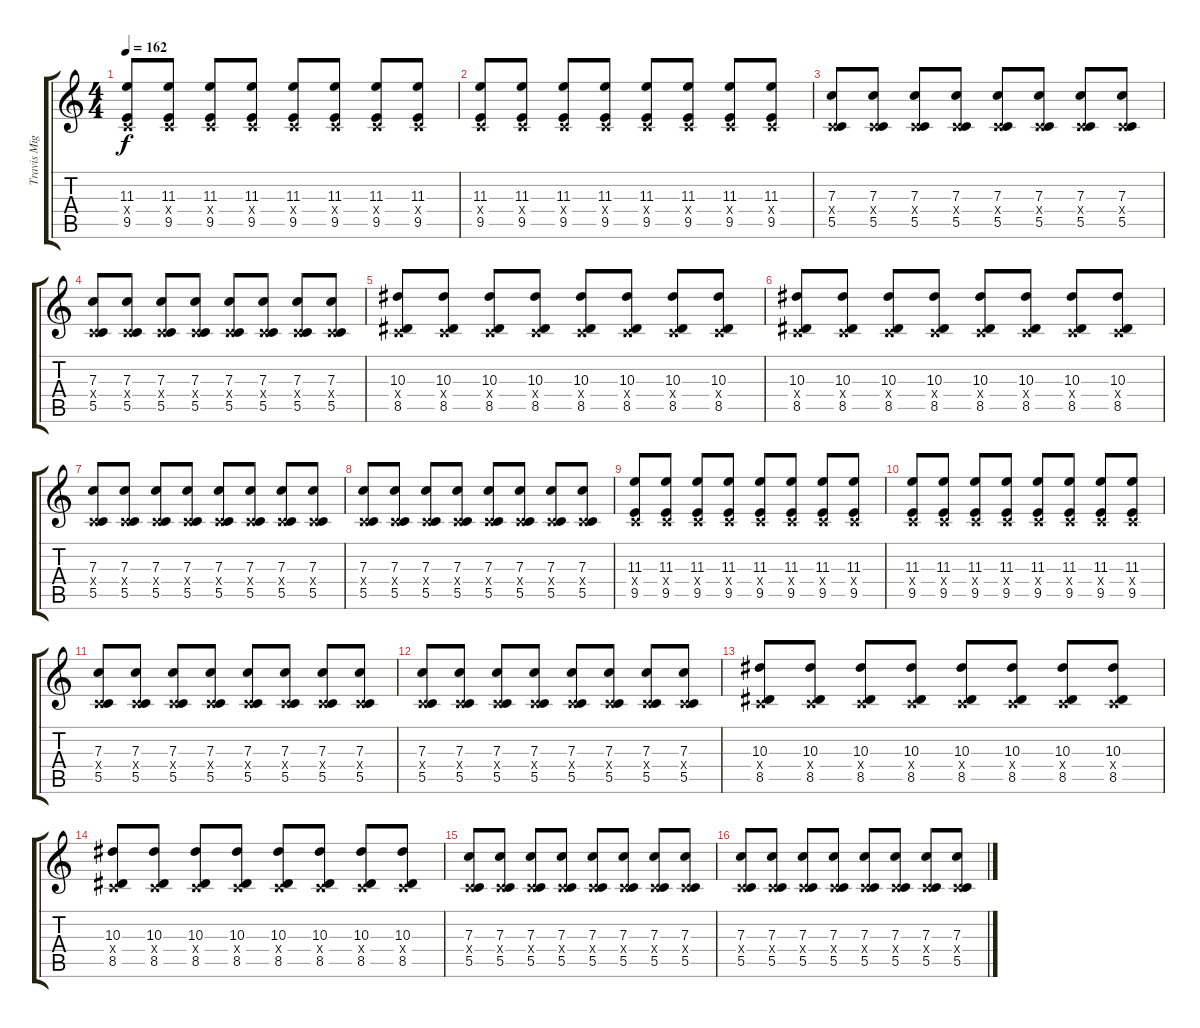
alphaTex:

\track ("Travis Miguel" "Travis Mig") {instrument distortionguitar}
\staff {score tabs}
\tuning (D4 A3 F3 C3 G2 C2) {hide}
\ts (4 4)
\tempo 162
\clef g2
\ks c
(11.3 0.4{x} 9.5).8{dy f} (11.3 0.4{x} 9.5).8 (11.3 0.4{x} 9.5).8 (11.3 0.4{x} 9.5).8 (11.3 0.4{x} 9.5).8 (11.3 0.4{x} 9.5).8 (11.3 0.4{x} 9.5).8 (11.3 0.4{x} 9.5).8 |
(11.3 0.4{x} 9.5).8 (11.3 0.4{x} 9.5).8 (11.3 0.4{x} 9.5).8 (11.3 0.4{x} 9.5).8 (11.3 0.4{x} 9.5).8 (11.3 0.4{x} 9.5).8 (11.3 0.4{x} 9.5).8 (11.3 0.4{x} 9.5).8 |
(7.3 0.4{x} 5.5).8 (7.3 0.4{x} 5.5).8 (7.3 0.4{x} 5.5).8 (7.3 0.4{x} 5.5).8 (7.3 0.4{x} 5.5).8 (7.3 0.4{x} 5.5).8 (7.3 0.4{x} 5.5).8 (7.3 0.4{x} 5.5).8 |
(7.3 0.4{x} 5.5).8 (7.3 0.4{x} 5.5).8 (7.3 0.4{x} 5.5).8 (7.3 0.4{x} 5.5).8 (7.3 0.4{x} 5.5).8 (7.3 0.4{x} 5.5).8 (7.3 0.4{x} 5.5).8 (7.3 0.4{x} 5.5).8 |
(10.3 0.4{x} 8.5).8 (10.3 0.4{x} 8.5).8 (10.3 0.4{x} 8.5).8 (10.3 0.4{x} 8.5).8 (10.3 0.4{x} 8.5).8 (10.3 0.4{x} 8.5).8 (10.3 0.4{x} 8.5).8 (10.3 0.4{x} 8.5).8 |
(10.3 0.4{x} 8.5).8 (10.3 0.4{x} 8.5).8 (10.3 0.4{x} 8.5).8 (10.3 0.4{x} 8.5).8 (10.3 0.4{x} 8.5).8 (10.3 0.4{x} 8.5).8 (10.3 0.4{x} 8.5).8 (10.3 0.4{x} 8.5).8 |
(7.3 0.4{x} 5.5).8 (7.3 0.4{x} 5.5).8 (7.3 0.4{x} 5.5).8 (7.3 0.4{x} 5.5).8 (7.3 0.4{x} 5.5).8 (7.3 0.4{x} 5.5).8 (7.3 0.4{x} 5.5).8 (7.3 0.4{x} 5.5).8 |
(7.3 0.4{x} 5.5).8 (7.3 0.4{x} 5.5).8 (7.3 0.4{x} 5.5).8 (7.3 0.4{x} 5.5).8 (7.3 0.4{x} 5.5).8 (7.3 0.4{x} 5.5).8 (7.3 0.4{x} 5.5).8 (7.3 0.4{x} 5.5).8 |
(11.3 0.4{x} 9.5).8 (11.3 0.4{x} 9.5).8 (11.3 0.4{x} 9.5).8 (11.3 0.4{x} 9.5).8 (11.3 0.4{x} 9.5).8 (11.3 0.4{x} 9.5).8 (11.3 0.4{x} 9.5).8 (11.3 0.4{x} 9.5).8 |
(11.3 0.4{x} 9.5).8 (11.3 0.4{x} 9.5).8 (11.3 0.4{x} 9.5).8 (11.3 0.4{x} 9.5).8 (11.3 0.4{x} 9.5).8 (11.3 0.4{x} 9.5).8 (11.3 0.4{x} 9.5).8 (11.3 0.4{x} 9.5).8 |
(7.3 0.4{x} 5.5).8 (7.3 0.4{x} 5.5).8 (7.3 0.4{x} 5.5).8 (7.3 0.4{x} 5.5).8 (7.3 0.4{x} 5.5).8 (7.3 0.4{x} 5.5).8 (7.3 0.4{x} 5.5).8 (7.3 0.4{x} 5.5).8 |
(7.3 0.4{x} 5.5).8 (7.3 0.4{x} 5.5).8 (7.3 0.4{x} 5.5).8 (7.3 0.4{x} 5.5).8 (7.3 0.4{x} 5.5).8 (7.3 0.4{x} 5.5).8 (7.3 0.4{x} 5.5).8 (7.3 0.4{x} 5.5).8 |
(10.3 0.4{x} 8.5).8 (10.3 0.4{x} 8.5).8 (10.3 0.4{x} 8.5).8 (10.3 0.4{x} 8.5).8 (10.3 0.4{x} 8.5).8 (10.3 0.4{x} 8.5).8 (10.3 0.4{x} 8.5).8 (10.3 0.4{x} 8.5).8 |
(10.3 0.4{x} 8.5).8 (10.3 0.4{x} 8.5).8 (10.3 0.4{x} 8.5).8 (10.3 0.4{x} 8.5).8 (10.3 0.4{x} 8.5).8 (10.3 0.4{x} 8.5).8 (10.3 0.4{x} 8.5).8 (10.3 0.4{x} 8.5).8 |
(7.3 0.4{x} 5.5).8 (7.3 0.4{x} 5.5).8 (7.3 0.4{x} 5.5).8 (7.3 0.4{x} 5.5).8 (7.3 0.4{x} 5.5).8 (7.3 0.4{x} 5.5).8 (7.3 0.4{x} 5.5).8 (7.3 0.4{x} 5.5).8 |
(7.3 0.4{x} 5.5).8 (7.3 0.4{x} 5.5).8 (7.3 0.4{x} 5.5).8 (7.3 0.4{x} 5.5).8 (7.3 0.4{x} 5.5).8 (7.3 0.4{x} 5.5).8 (7.3 0.4{x} 5.5).8 (7.3 0.4{x} 5.5).8
